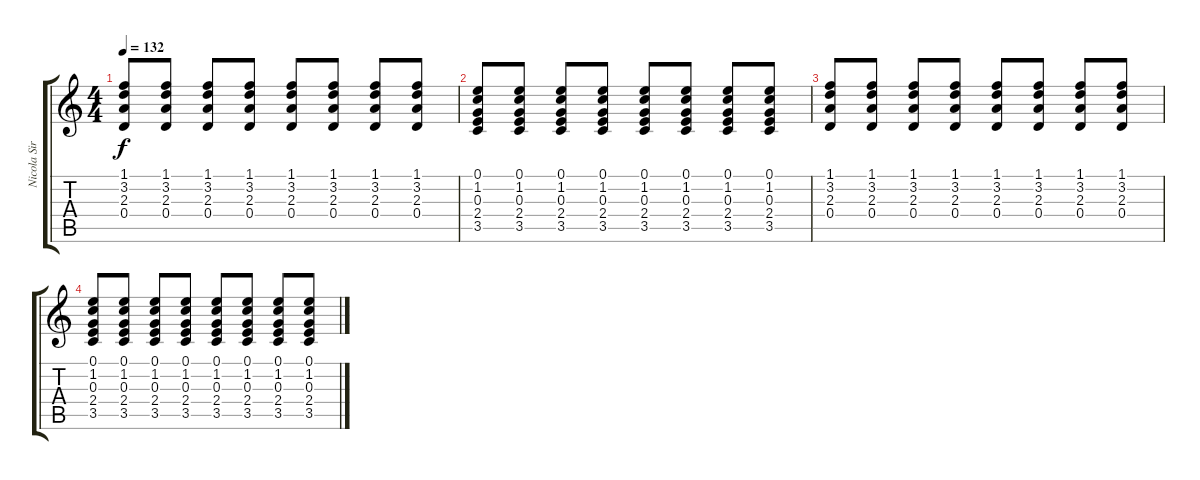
\track ("Nicola Sirkis" "Nicola Sir") {instrument acousticguitarsteel}
\staff {score tabs}
\tuning (E4 B3 G3 D3 A2 E2) {hide}
\ts (4 4)
\tempo 132
\clef g2
\ks c
(1.1 3.2 2.3 0.4).8{dy f} (1.1 3.2 2.3 0.4).8 (1.1 3.2 2.3 0.4).8 (1.1 3.2 2.3 0.4).8 (1.1 3.2 2.3 0.4).8 (1.1 3.2 2.3 0.4).8 (1.1 3.2 2.3 0.4).8 (1.1 3.2 2.3 0.4).8 |
(0.1 1.2 0.3 2.4 3.5).8 (0.1 1.2 0.3 2.4 3.5).8 (0.1 1.2 0.3 2.4 3.5).8 (0.1 1.2 0.3 2.4 3.5).8 (0.1 1.2 0.3 2.4 3.5).8 (0.1 1.2 0.3 2.4 3.5).8 (0.1 1.2 0.3 2.4 3.5).8 (0.1 1.2 0.3 2.4 3.5).8 |
(1.1 3.2 2.3 0.4).8 (1.1 3.2 2.3 0.4).8 (1.1 3.2 2.3 0.4).8 (1.1 3.2 2.3 0.4).8 (1.1 3.2 2.3 0.4).8 (1.1 3.2 2.3 0.4).8 (1.1 3.2 2.3 0.4).8 (1.1 3.2 2.3 0.4).8 |
(0.1 1.2 0.3 2.4 3.5).8 (0.1 1.2 0.3 2.4 3.5).8 (0.1 1.2 0.3 2.4 3.5).8 (0.1 1.2 0.3 2.4 3.5).8 (0.1 1.2 0.3 2.4 3.5).8 (0.1 1.2 0.3 2.4 3.5).8 (0.1 1.2 0.3 2.4 3.5).8 (0.1 1.2 0.3 2.4 3.5).8
